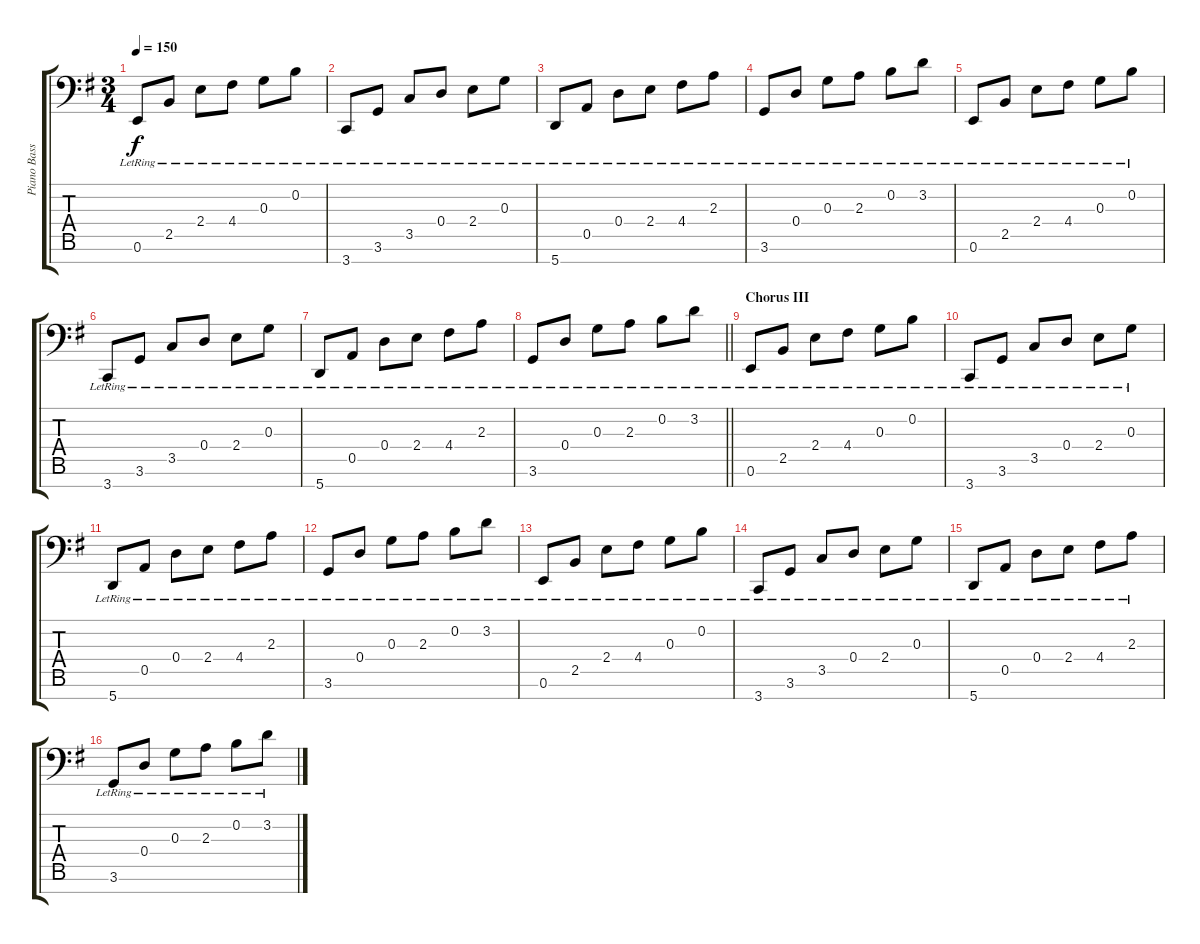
\track ("Piano Bass" "Piano Bass") {instrument acousticgrandpiano}
\staff {score tabs}
\tuning (E4 B3 G3 D3 A2 E2 A1) {hide}
\ts (3 4)
\tempo 150
\clef f4
\ks g
0.6{lr}.8{dy f} 2.5{lr}.8 2.4{lr}.8 4.4{lr}.8 0.3{lr}.8 0.2{lr}.8 |
3.7{lr}.8 3.6{lr}.8 3.5{lr}.8 0.4{lr}.8 2.4{lr}.8 0.3{lr}.8 |
5.7{lr}.8 0.5{lr}.8 0.4{lr}.8 2.4{lr}.8 4.4{lr}.8 2.3{lr}.8 |
3.6{lr}.8 0.4{lr}.8 0.3{lr}.8 2.3{lr}.8 0.2{lr}.8 3.2{lr}.8 |
0.6{lr}.8 2.5{lr}.8 2.4{lr}.8 4.4{lr}.8 0.3{lr}.8 0.2{lr}.8 |
3.7{lr}.8 3.6{lr}.8 3.5{lr}.8 0.4{lr}.8 2.4{lr}.8 0.3{lr}.8 |
5.7{lr}.8 0.5{lr}.8 0.4{lr}.8 2.4{lr}.8 4.4{lr}.8 2.3{lr}.8 |
\barLineRight lightlight
3.6{lr}.8 0.4{lr}.8 0.3{lr}.8 2.3{lr}.8 0.2{lr}.8 3.2{lr}.8 |
\section ("" "Chorus III")
0.6{lr}.8 2.5{lr}.8 2.4{lr}.8 4.4{lr}.8 0.3{lr}.8 0.2{lr}.8 |
3.7{lr}.8 3.6{lr}.8 3.5{lr}.8 0.4{lr}.8 2.4{lr}.8 0.3{lr}.8 |
5.7{lr}.8 0.5{lr}.8 0.4{lr}.8 2.4{lr}.8 4.4{lr}.8 2.3{lr}.8 |
3.6{lr}.8 0.4{lr}.8 0.3{lr}.8 2.3{lr}.8 0.2{lr}.8 3.2{lr}.8 |
0.6{lr}.8 2.5{lr}.8 2.4{lr}.8 4.4{lr}.8 0.3{lr}.8 0.2{lr}.8 |
3.7{lr}.8 3.6{lr}.8 3.5{lr}.8 0.4{lr}.8 2.4{lr}.8 0.3{lr}.8 |
5.7{lr}.8 0.5{lr}.8 0.4{lr}.8 2.4{lr}.8 4.4{lr}.8 2.3{lr}.8 |
3.6{lr}.8 0.4{lr}.8 0.3{lr}.8 2.3{lr}.8 0.2{lr}.8 3.2{lr}.8
